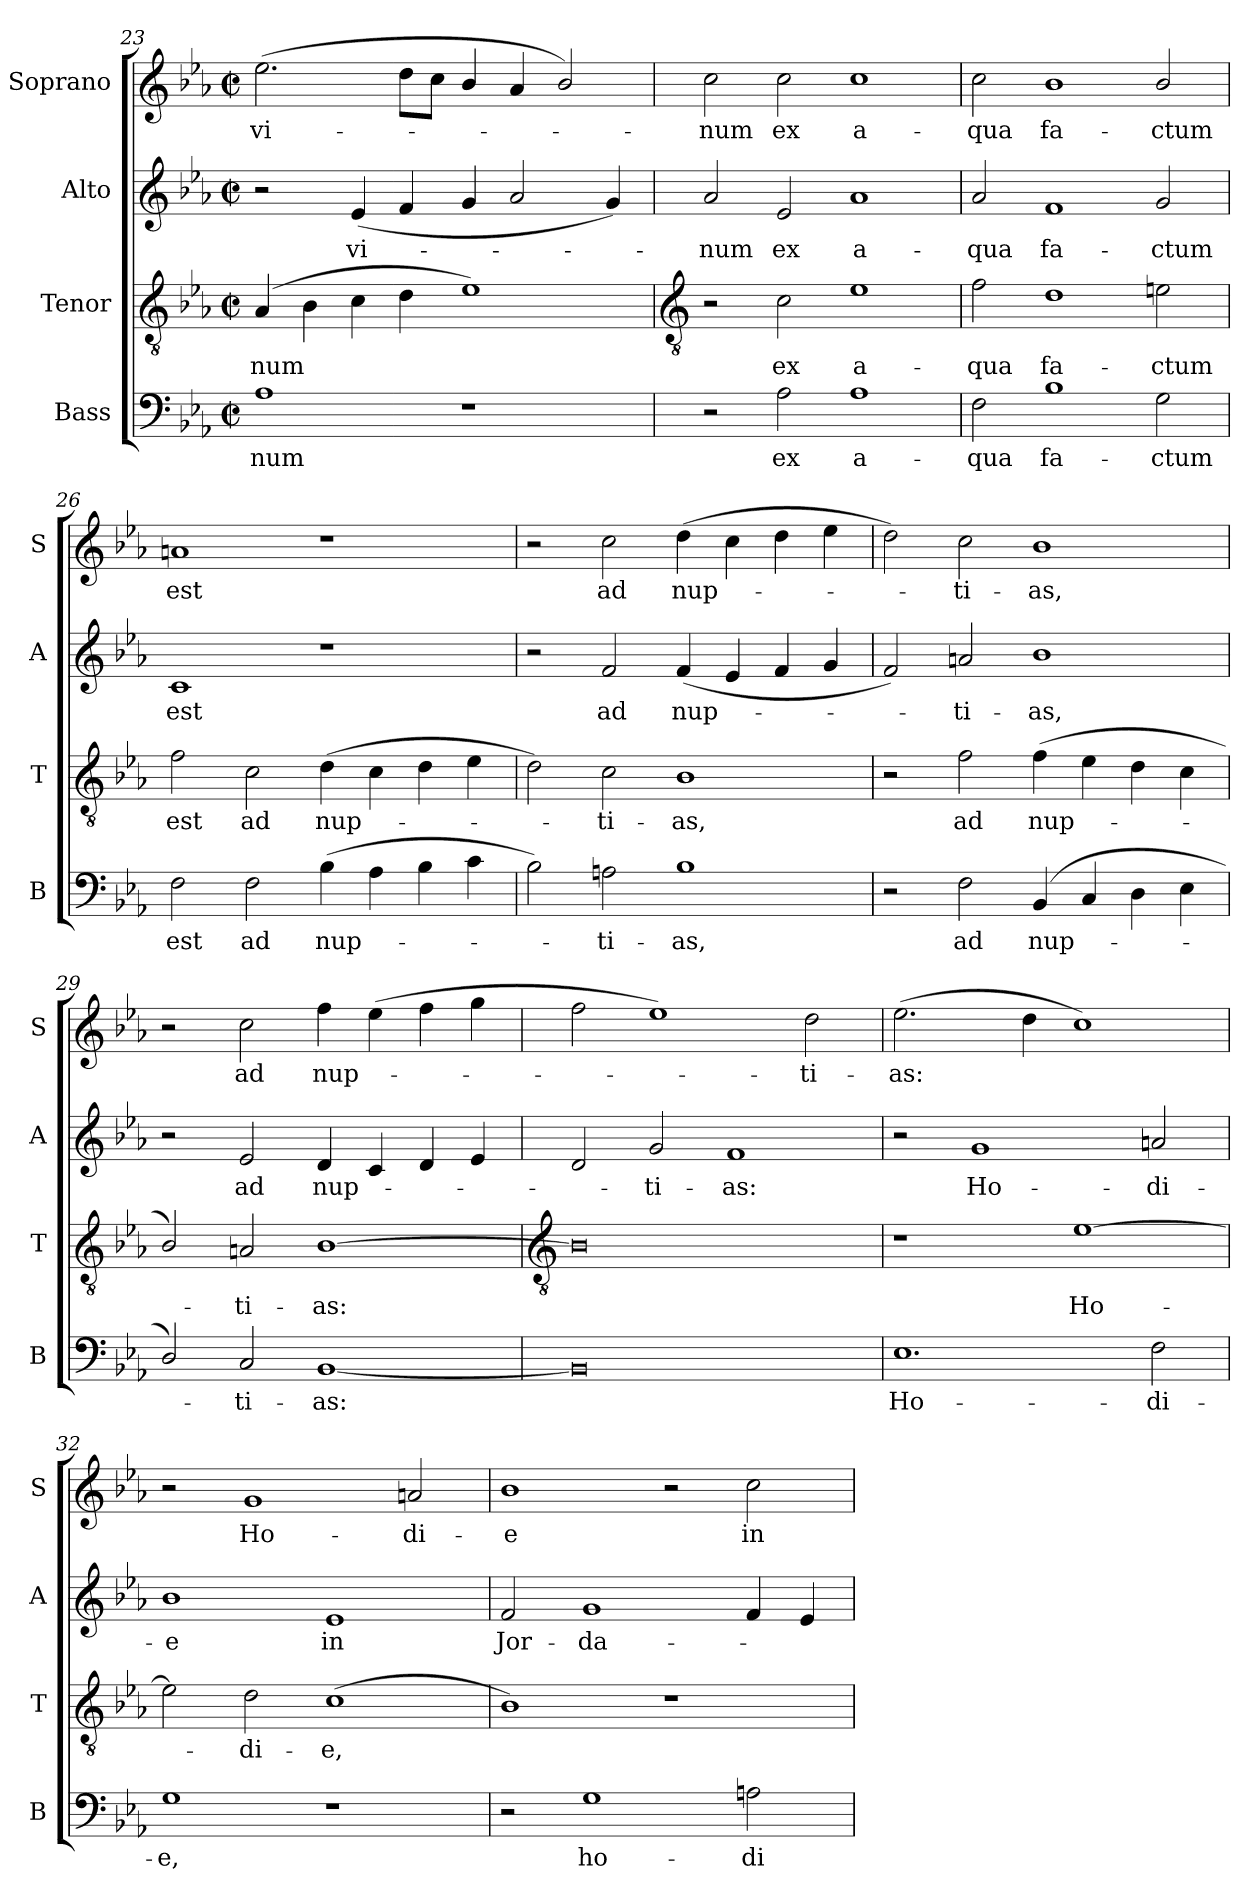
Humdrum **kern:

**kern	**text	**kern	**text	**kern	**text	**kern	**text
*part4	*part4	*part3	*part3	*part2	*part2	*part1	*part1
*staff4	*staff4	*staff3	*staff3	*staff2	*staff2	*staff1	*staff1
*I"Bass	*	*I"Tenor	*	*I"Alto	*	*I"Soprano	*
*I'B	*	*I'T	*	*I'A	*	*I'S	*
*clefF4	*	*clefGv2	*	*clefG2	*	*clefG2	*
*k[b-e-a-]	*	*k[b-e-a-]	*	*k[b-e-a-]	*	*k[b-e-a-]	*
*E-:	*	*E-:	*	*E-:	*	*E-:	*
*M4/2	*	*M4/2	*	*M4/2	*	*M4/2	*
*met(c|)	*	*met(c|)	*	*met(c|)	*	*met(c|)	*
=23	=23	=23	=23	=23	=23	=23	=23
!	!LO:LY:b	!	!LO:LY:b	!	!	!	!LO:LY:b
1A-	num	(>4A-	-num	2r	.	(<2.ee-	vi-
.	.	4B-	.	.	.	.	.
!	!	!	!	!	!LO:LY:b	!	!
.	.	4c	.	(<4e-	vi-	.	.
.	.	4d	.	4f	.	8ddL	.
.	.	.	.	.	.	8ccJ	.
1r	.	1e-)	.	4g	.	4b-/	.
.	.	.	.	2a-	.	4a-	.
.	.	.	.	.	.	2b-/)	.
.	.	.	.	4g)	.	.	.
!!LO:LB:g=z
=24	=24	=24	=24	=24	=24	=24	=24
*	*	*clefGv2	*	*	*	*	*
!	!	!	!	!	!LO:LY:b	!	!LO:LY:b
2r	.	2r	.	2a-	num	2cc	num
!	!LO:LY:b	!	!LO:LY:b	!	!LO:LY:b	!	!LO:LY:b
2A-	ex	2c	ex	2e-	ex	2cc	ex
!	!LO:LY:b	!	!LO:LY:b	!	!LO:LY:b	!	!LO:LY:b
1A-	a-	1e-	a-	1a-	a-	1cc	a-
=25	=25	=25	=25	=25	=25	=25	=25
!	!LO:LY:b	!	!LO:LY:b	!	!LO:LY:b	!	!LO:LY:b
2F	-qua	2f	-qua	2a-	-qua	2cc	-qua
!	!LO:LY:b	!	!LO:LY:b	!	!LO:LY:b	!	!LO:LY:b
1B-	fa-	1d	fa-	1f	fa-	1b-	fa-
!	!LO:LY:b	!	!LO:LY:b	!	!LO:LY:b	!	!LO:LY:b
2G	-ctum	2en	-ctum	2g	-ctum	2b-/	-ctum
=26	=26	=26	=26	=26	=26	=26	=26
!	!LO:LY:b	!	!LO:LY:b	!	!LO:LY:b	!	!LO:LY:b
2F	est	2f	est	1c	est	1an	est
!	!LO:LY:b	!	!LO:LY:b	!	!	!	!
2F	ad	2c	ad	.	.	.	.
!	!LO:LY:b	!	!LO:LY:b	!	!	!	!
(>4B-	nup-	(>4d	nup-	1r	.	1r	.
4A-	.	4c	.	.	.	.	.
4B-	.	4d	.	.	.	.	.
4c	.	4e-	.	.	.	.	.
=27	=27	=27	=27	=27	=27	=27	=27
2B-)	.	2d)	.	2r	.	2r	.
!	!LO:LY:b	!	!LO:LY:b	!	!LO:LY:b	!	!LO:LY:b
2An	ti-	2c	ti-	2f	ad	2cc	ad
!	!LO:LY:b	!	!LO:LY:b	!	!LO:LY:b	!	!LO:LY:b
1B-	-as,	1B-	-as,	(<4f	nup-	(>4dd	nup-
.	.	.	.	4e-	.	4cc	.
.	.	.	.	4f	.	4dd	.
.	.	.	.	4g	.	4ee-	.
=28	=28	=28	=28	=28	=28	=28	=28
2r	.	2r	.	2f)	.	2dd)	.
!	!LO:LY:b	!	!LO:LY:b	!	!LO:LY:b	!	!LO:LY:b
2F	ad	2f	ad	2an	ti-	2cc	ti-
!	!LO:LY:b	!	!LO:LY:b	!	!LO:LY:b	!	!LO:LY:b
(<4BB-	nup-	(>4f	nup-	1b-	-as,	1b-	-as,
4C	.	4e-	.	.	.	.	.
4D	.	4d	.	.	.	.	.
4E-	.	4c	.	.	.	.	.
=29	=29	=29	=29	=29	=29	=29	=29
2D/)	.	2B-/)	.	2r	.	2r	.
!	!LO:LY:b	!	!LO:LY:b	!	!LO:LY:b	!	!LO:LY:b
2C	ti-	2An	ti-	2e-	ad	2cc	ad
!	!LO:LY:b	!	!LO:LY:b	!	!LO:LY:b	!	!LO:LY:b
[1BB-	-as:	[1B-	-as:	4d	nup-	4ff	nup-
.	.	.	.	4c	.	(>4ee-	.
.	.	.	.	4d	.	4ff	.
.	.	.	.	4e-	.	4gg	.
!!LO:LB:g=z
=30	=30	=30	=30	=30	=30	=30	=30
*	*	*clefGv2	*	*	*	*	*
0BB-]	.	0B-]	.	2d	.	2ff	.
!	!	!	!	!	!LO:LY:b	!	!
.	.	.	.	2g	ti-	1ee-)	.
!	!	!	!	!	!LO:LY:b	!	!
.	.	.	.	1f	-as:	.	.
!	!	!	!	!	!	!	!LO:LY:b
.	.	.	.	.	.	2dd	ti-
=31	=31	=31	=31	=31	=31	=31	=31
!	!LO:LY:b	!	!	!	!	!	!LO:LY:b
1.E-	Ho-	1r	.	2r	.	(>2.ee-	-as:
!	!	!	!	!	!LO:LY:b	!	!
.	.	.	.	1g	Ho-	.	.
.	.	.	.	.	.	4dd	.
!	!	!	!LO:LY:b	!	!	!	!
.	.	[1e-	Ho-	.	.	1cc)	.
!	!LO:LY:b	!	!	!	!LO:LY:b	!	!
2F	-di-	.	.	2an	-di-	.	.
=32	=32	=32	=32	=32	=32	=32	=32
!	!LO:LY:b	!	!	!	!LO:LY:b	!	!
1G	-e,	2e-]	.	1b-	-e	2r	.
!	!	!	!LO:LY:b	!	!	!	!LO:LY:b
.	.	2d	di-	.	.	1g	Ho-
!	!	!	!LO:LY:b	!	!LO:LY:b	!	!
1r	.	(>1c	-e,	1e-	in	.	.
!	!	!	!	!	!	!	!LO:LY:b
.	.	.	.	.	.	2an	-di-
=33	=33	=33	=33	=33	=33	=33	=33
!	!	!	!	!	!LO:LY:b	!	!LO:LY:b
2r	.	1B-)	.	2f	Jor-	1b-	-e
!	!LO:LY:b	!	!	!	!LO:LY:b	!	!
1G	ho-	.	.	1g	-da-	.	.
.	.	1r	.	.	.	2r	.
!	!LO:LY:b	!	!	!	!	!	!LO:LY:b
2An	-di-	.	.	4f	.	2cc	in
.	.	.	.	4e-	.	.	.
=	=	=	=	=	=	=	=
*-	*-	*-	*-	*-	*-	*-	*-
